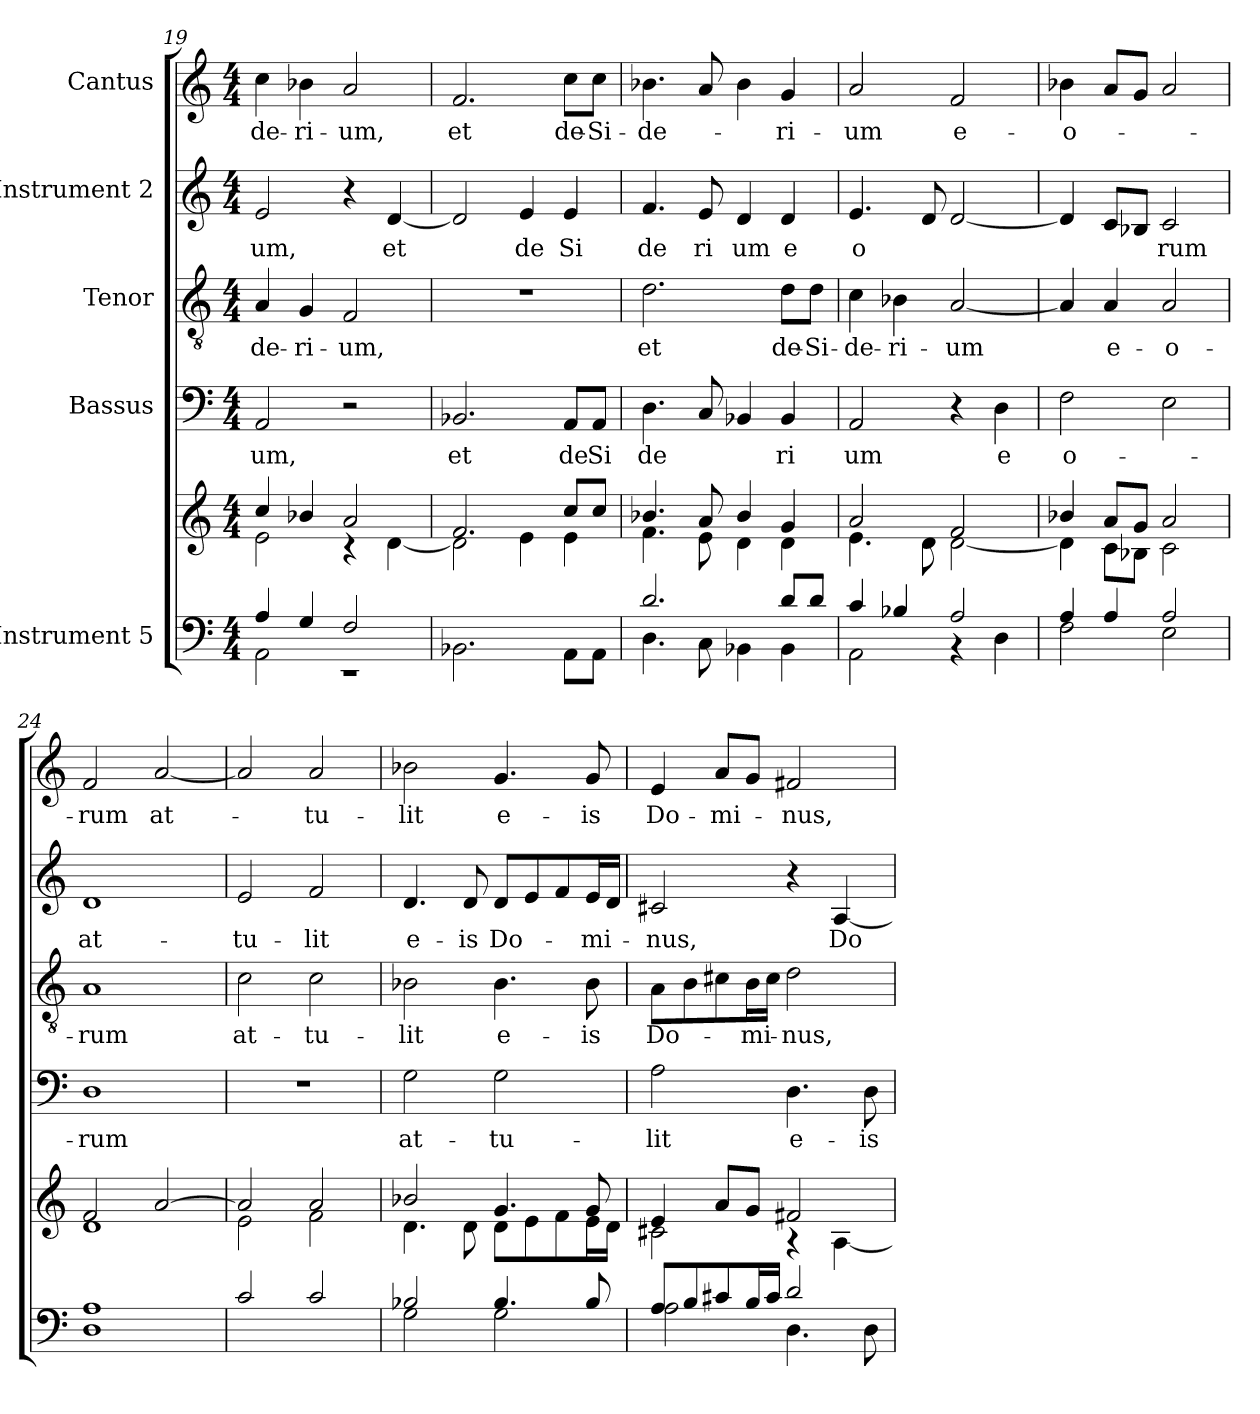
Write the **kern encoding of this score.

**kern	**kern	**kern	**text	**kern	**text	**kern	**text	**kern	**text
*part5	*part5	*part4	*part4	*part3	*part3	*part2	*part2	*part1	*part1
*staff6	*staff5	*staff4	*staff4	*staff3	*staff3	*staff2	*staff2	*staff1	*staff1
*I"Instrument 5	*	*I"Bassus	*	*I"Tenor	*	*I"Instrument 2	*	*I"Cantus	*
*clefF4	*clefG2	*clefF4	*	*clefGv2	*	*clefG2	*	*clefG2	*
*M4/4	*M4/4	*M4/4	*	*M4/4	*	*M4/4	*	*M4/4	*
=19	=19	=19	=19	=19	=19	=19	=19	=19	=19
*^	*^	*	*	*	*	*	*	*	*
!	!	!	!	!	!LO:LY:b:cj	!	!LO:LY:b:cj	!	!LO:LY:b:cj	!	!LO:LY:b:cj
4A/	2AA\	4cc/	2e\	2AA/	um,	4A/	-de-	2e/	um,	4cc\	-de-
!	!	!	!	!	!	!	!LO:LY:b:cj	!	!	!	!LO:LY:b:cj
4G/	.	4b-X/	.	.	.	4G/	-ri-	.	.	4b-X\	-ri-
!	!LO:N:vis=1	!	!	!	!	!	!LO:LY:b:cj	!	!	!	!LO:LY:b:cj
2F/	2r	2a/	4rB	2r	.	2F/	-um,	4r	.	2a/	-um,
!	!	!	!	!	!	!	!	!	!LO:LY:b:cj	!	!
.	.	.	[<4d\	.	.	.	.	[<4d/	et	.	.
*v	*v	*	*	*	*	*	*	*	*	*	*
=20	=20	=20	=20	=20	=20	=20	=20	=20	=20	=20
!	!	!	!	!LO:LY:b:cj	!	!	!	!	!	!LO:LY:b:cj
2.BB-X\	2.f/	2d\]	2.BB-X/	et	1r	.	2d/]	.	2.f/	et
!	!	!	!	!	!	!	!	!LO:LY:b:cj	!	!
.	.	4e\	.	.	.	.	4e/	de	.	.
!	!	!	!	!LO:LY:b:cj	!	!	!	!LO:LY:b:cj	!	!LO:LY:b:cj
8AA\L	8cc/L	4e\	8AA/L	de	.	.	4e/	Si	8cc\L	de-
!	!	!	!	!LO:LY:b:cj	!	!	!	!	!	!LO:LY:b:cj
8AA\J	8cc/J	.	8AA/J	Si	.	.	.	.	8cc\J	-Si-
=21	=21	=21	=21	=21	=21	=21	=21	=21	=21	=21
*^	*	*	*	*	*	*	*	*	*	*
!	!	!	!	!	!LO:LY:b:cj	!	!LO:LY:b:cj	!	!LO:LY:b:cj	!	!LO:LY:b:cj
2.d/	4.D\	4.b-X/	4.f\	4.D\	de	2.d\	et	4.f/	de	4.b-X\	-de-
!	!	!	!	!	!	!	!	!	!LO:LY:b:cj	!	!
.	8C\	8a/	8e\	8C/	.	.	.	8e/	ri	8a/	.
!	!	!	!	!	!	!	!	!	!LO:LY:b:cj	!	!
.	4BB-X\	4b-/	4d\	4BB-X/	.	.	.	4d/	um	4b-\	.
!	!	!	!	!	!LO:LY:b:cj	!	!LO:LY:b:cj	!	!LO:LY:b:cj	!	!LO:LY:b:cj
8d/L	4BB-\	4g/	4d\	4BB-/	ri	8d\L	de-	4d/	e	4g/	-ri-
!	!	!	!	!	!	!	!LO:LY:b:cj	!	!	!	!
8d/J	.	.	.	.	.	8d\J	-Si-	.	.	.	.
=22	=22	=22	=22	=22	=22	=22	=22	=22	=22	=22	=22
!	!	!	!	!	!LO:LY:b:cj	!	!LO:LY:b:cj	!	!LO:LY:b:cj	!	!LO:LY:b:cj
4c/	2AA\	2a/	4.e\	2AA/	um	4c\	-de-	4.e/	o	2a/	-um
!	!	!	!	!	!	!	!LO:LY:b:cj	!	!	!	!
4B-X/	.	.	.	.	.	4B-X\	-ri-	.	.	.	.
.	.	.	8d\	.	.	.	.	8d/	.	.	.
!	!	!	!	!	!	!	!LO:LY:b:cj	!	!	!	!LO:LY:b:cj
2A/	4rBB	2f/	[>2d\	4r	.	[>2A/	-um	[>2d/	.	2f/	e-
!	!	!	!	!	!LO:LY:b:cj	!	!	!	!	!	!
.	4D\	.	.	4D\	e	.	.	.	.	.	.
!!LO:LB:g=z
=23	=23	=23	=23	=23	=23	=23	=23	=23	=23	=23	=23
!	!	!	!	!	!LO:LY:b:cj	!	!	!	!	!	!LO:LY:b:cj
4A/	2F\	4b-X/	4d\]	2F\	o-	4A/]	.	4d/]	.	4b-X\	-o-
!	!	!	!	!	!	!	!LO:LY:b:cj	!	!	!	!
4A/	.	8a/L	8c\L	.	.	4A/	e-	8c/L	.	8a/L	.
.	.	8g/J	8B-X\J	.	.	.	.	8B-X/J	.	8g/J	.
!	!	!	!	!	!	!	!LO:LY:b:cj	!	!LO:LY:b:cj	!	!
2A/	2E\	2a/	2c\	2E\	.	2A/	-o-	2c/	rum	2a/	.
=24	=24	=24	=24	=24	=24	=24	=24	=24	=24	=24	=24
!	!	!	!	!	!LO:LY:b:cj	!	!LO:LY:b:cj	!	!LO:LY:b:cj	!	!LO:LY:b:cj
*v	*v	*	*	*	*	*	*	*	*	*	*
1D 1A	2f/	1d	1D	-rum	1A	-rum	1d	at-	2f/	-rum
!	!	!	!	!	!	!	!	!	!	!LO:LY:b:cj
.	[>2a/	.	.	.	.	.	.	.	[<2a/	at-
=25	=25	=25	=25	=25	=25	=25	=25	=25	=25	=25
!	!	!	!	!	!	!LO:LY:b:cj	!	!LO:LY:b:cj	!	!
2c/	2a/]	2e\	1r	.	2c\	at-	2e/	-tu-	2a/]	.
!	!	!	!	!	!	!LO:LY:b:cj	!	!LO:LY:b:cj	!	!LO:LY:b:cj
2c/	2a/	2f\	.	.	2c\	-tu-	2f/	-lit	2a/	-tu-
=26	=26	=26	=26	=26	=26	=26	=26	=26	=26	=26
*^	*	*	*	*	*	*	*	*	*	*
!	!	!	!	!	!LO:LY:b:cj	!	!LO:LY:b:cj	!	!LO:LY:b:cj	!	!LO:LY:b:cj
2B-X/	2G\	2b-X/	4.d\	2G\	at-	2B-X\	-lit	4.d/	e-	2b-X\	-lit
!	!	!	!	!	!	!	!	!	!LO:LY:b:cj	!	!
.	.	.	8d\	.	.	.	.	8d/	-is	.	.
!	!	!	!	!	!LO:LY:b:cj	!	!LO:LY:b:cj	!	!LO:LY:b:cj	!	!LO:LY:b:cj
4.B-/	2G\	4.g/	8d\L	2G\	-tu-	4.B-\	e-	8d/L	Do-	4.g/	e-
.	.	.	8e\	.	.	.	.	8e/	.	.	.
.	.	.	8f\	.	.	.	.	8f/	.	.	.
!	!	!	!	!	!	!	!LO:LY:b:cj	!	!LO:LY:b:cj	!	!LO:LY:b:cj
8B-/	.	8g/	16e\	.	.	8B-\	-is	16e/	-mi-	8g/	-is
.	.	.	16d\J	.	.	.	.	16d/J	.	.	.
=27	=27	=27	=27	=27	=27	=27	=27	=27	=27	=27	=27
!	!	!	!	!	!LO:LY:b:cj	!	!LO:LY:b:cj	!	!LO:LY:b:cj	!	!LO:LY:b:cj
8A/L	2A\	4e/	2c#X\	2A\	-lit	8A\L	Do-	2c#X/	-nus,	4e/	Do-
8B/	.	.	.	.	.	8B\	.	.	.	.	.
!	!	!	!	!	!	!	!	!	!	!	!LO:LY:b:cj
8c#X/	.	8a/L	.	.	.	8c#X\	.	.	.	8a/L	-mi-
!	!	!	!	!	!	!	!LO:LY:b:cj	!	!	!	!
16B/	.	8g/J	.	.	.	16B\	-mi-	.	.	8g/J	.
16c#/J	.	.	.	.	.	16c#\J	.	.	.	.	.
!	!	!	!	!	!LO:LY:b:cj	!	!LO:LY:b:cj	!	!	!	!LO:LY:b:cj
2d/	4.D\	2f#X/	4rA	4.D\	e-	2d\	-nus,	4r	.	2f#X/	-nus,
!	!	!	!	!	!	!	!	!	!LO:LY:b:cj	!	!
.	.	.	[<4A\	.	.	.	.	[<4A/	Do-	.	.
!	!	!	!	!	!LO:LY:b:cj	!	!	!	!	!	!
.	8D\	.	.	8D\	-is	.	.	.	.	.	.
*v	*v	*	*	*	*	*	*	*	*	*	*
*	*v	*v	*	*	*	*	*	*	*	*
=	=	=	=	=	=	=	=	=	=
*-	*-	*-	*-	*-	*-	*-	*-	*-	*-
